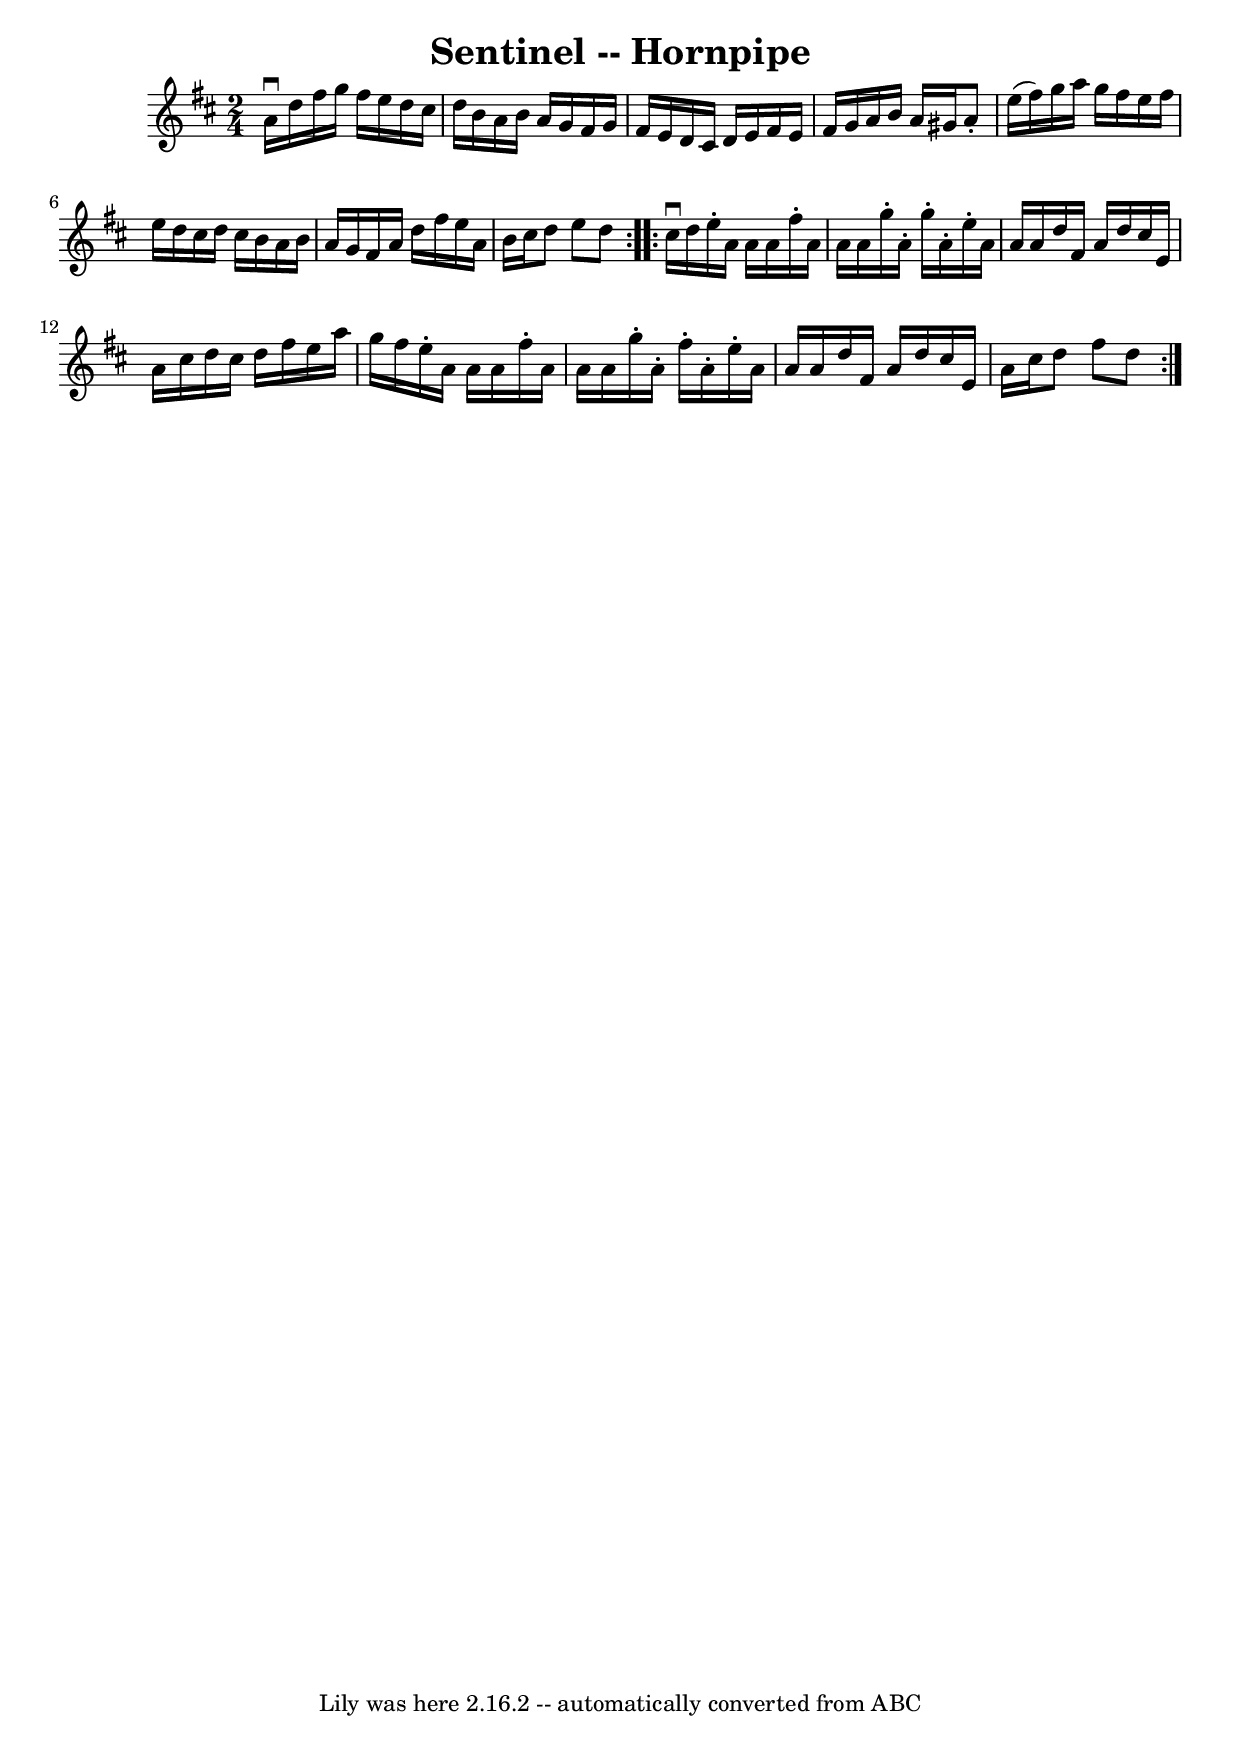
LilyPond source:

\version "2.16.2"
\include "Mammoth.ily"
\header {
  %% book = "Ryan's Mammoth Collection of Fiddle Tunes"
  crossRefNumber = "1"
  footnotes = ""
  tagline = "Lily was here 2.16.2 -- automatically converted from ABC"
  title = "Sentinel -- Hornpipe"

}
voicedefault =  {



  \repeat volta 2 {

    \time 2/4 
    \key d \major
    a'16^\downbow d''16    |
    fis''16 g''16 
    fis''16 e''16 d''16 cis''16 d''16 b'16    |
    a'16    
    b'16 a'16 g'16 fis'16 g'16 fis'16 e'16    |
    d'16    
    cis'16 d'16 e'16 fis'16 e'16 fis'16 g'16    |
    a'16   
    b'16 a'16 gis'16 a'8-. e''16 (fis''16)   |
    g''16  
    a''16 g''16 fis''16 e''16 fis''16 e''16 d''16    |
    
    cis''16 d''16 cis''16 b'16 a'16 b'16 a'16 g'16    |
    
    fis'16 a'16 d''16 fis''16 e''16 a'16 b'16 cis''16     |
    d''8 e''8 d''8    
  }     
  \repeat volta 2 {
    cis''16^\downbow  
    d''16    |
    e''16-. a'16 a'16 a'16 fis''16-. a'16    
    a'16 a'16    |
    g''16-. a'16-. g''16-. a'16-. e''16-.   
    a'16 a'16 a'16    |
    d''16 fis'16 a'16 d''16 cis''16  
    e'16 a'16 cis''16    |
    d''16 cis''16 d''16 fis''16    
    e''16 a''16 g''16 fis''16    |
    e''16-. a'16 a'16    
    a'16 fis''16-. a'16 a'16 a'16    |
    g''16-. a'16-.   
    fis''16-. a'16-. e''16-. a'16 a'16 a'16    |
    d''16    
    fis'16 a'16 d''16 cis''16 e'16 a'16 cis''16    |
    
    d''8 fis''8 d''8    
  }   

}

\score{
  <<

    \context Staff="default"
    {
      \voicedefault 
      
    }

  >>
  \layout {
    
  }
  \midi {
  }

}
